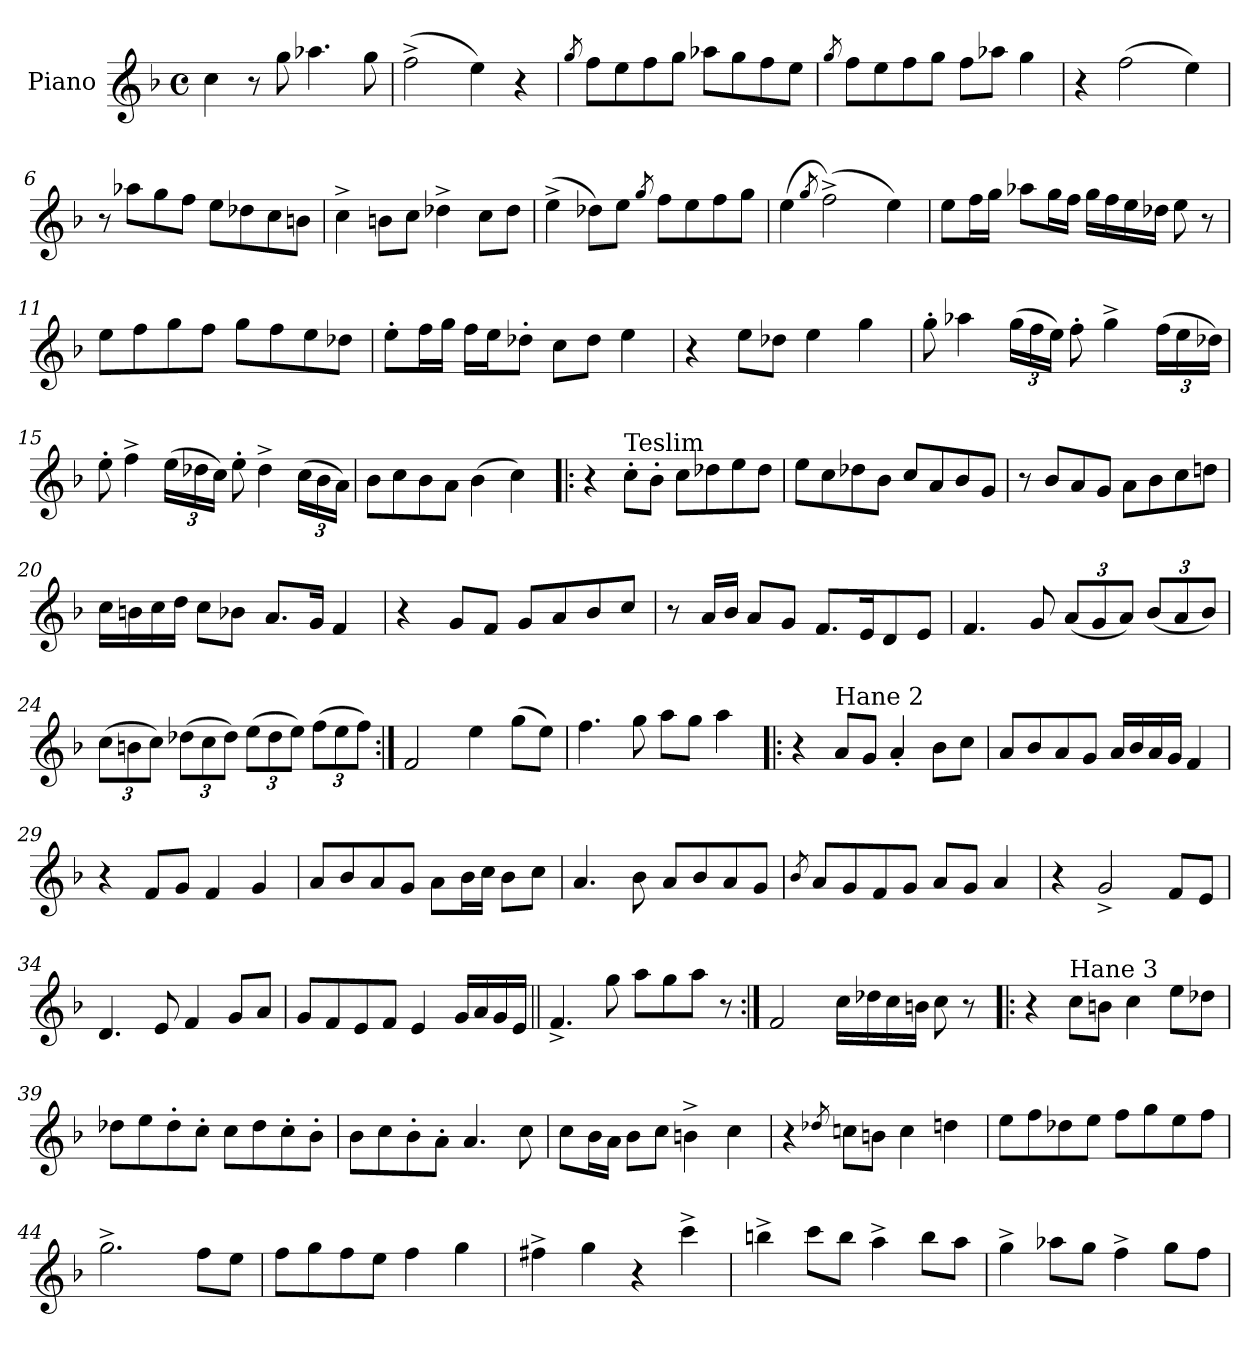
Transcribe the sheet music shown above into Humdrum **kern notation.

**kern
*part1
*staff1
*I"Piano
*I'Pno.
*clefG2
*k[b-]
*M4/4
*met(c)
=1
4cc\
8r
8gg\
4.aa-X\
8gg\
=2
(>2ff^\
4ee\)
4r
=3
8qgg/
8ff\L
8ee\
8ff\
8gg\J
8aa-X\L
8gg\
8ff\
8ee\J
=4
8qgg/
8ff\L
8ee\
8ff\
8gg\J
8ff\L
8aa-X\J
4gg\
=5
4r
(>2ff\
4ee\)
!!LO:LB:g=z
=6
8r
8aa-X\L
8gg\
8ff\J
8ee\L
8dd-X\
8cc\
8bn\J
=7
4cc^\
8bn\L
8cc\J
4dd-X^\
8cc\L
8dd-\J
=8
(>4ee^\
8dd-X\L)
8ee\J
8qgg/
8ff\L
8ee\
8ff\
8gg\J
=9
(<4ee\
8qgg/
(>2ff^\)
4ee\)
!!LO:LB:g=z
=10
8ee\L
16ff\L
16gg\JJ
8aa-X\L
16gg\L
16ff\JJ
16gg\LL
16ff\
16ee\
16dd-X\JJ
8ee\
8r
=11
8ee\L
8ff\
8gg\
8ff\J
8gg\L
8ff\
8ee\
8dd-X\J
=12
8ee'\L
16ff\L
16gg\JJ
16ff\LL
16ee\J
8dd-X'\J
8cc\L
8dd-\J
4ee\
=13
4r
8ee\L
8dd-X\J
4ee\
4gg\
!!LO:LB:g=z
=14
8gg'\
4aa-X\
*Xbrackettup
(>24gg\LL
24ff\
24ee\JJ)
8ff'\
4gg^\
(>24ff\LL
24ee\
24dd-X\JJ)
=15
8ee'\
4ff^\
(>24ee\LL
24dd-X\
24cc\JJ)
8ee'\
4dd-^\
(>24cc\LL
24b-\
24a\JJ)
=16
8b-\L
8cc\
8b-\
8a\J
(>4b-\
4cc\)
=17!|:
4r
!LO:TX:a:t=Teslim
8cc'\L
8b-'\J
8cc\L
8dd-X\
8ee\
8dd-\J
!!LO:LB:g=z
=18
8ee\L
8cc\
8dd-X\
8b-\J
8cc/L
8a/
8b-/
8g/J
=19
8r
8b-/L
8a/
8g/J
8a\L
8b-\
8cc\
8ddn\J
=20
16cc\LL
16bn\
16cc\
16dd\JJ
8cc\L
8b-X\J
8.a/L
16g/Jk
4f/
=21
4r
8g/L
8f/J
8g/L
8a/
8b-/
8cc/J
!!LO:LB:g=z
=22
8r
16a/LL
16b-/JJ
8a/L
8g/J
8.f/L
16e/K
8d/
8e/J
=23
4.f/
8g/
(<12a/L
12g/
12a/J)
(<12b-/L
12a/
12b-/J)
=24
(>12cc\L
12bn\
12cc\J)
(>12dd-X\L
12cc\
12dd-\J)
(>12ee\L
12dd-\
12ee\J)
(>12ff\L
12ee\
12ff\J)
=25:|!
2f/
4ee\
(>8gg\L
8ee\J)
=26
4.ff\
8gg\
8aa\L
8gg\J
4aa\
!!LO:LB:g=z
=27!|:
4r
!LO:TX:a:t=Hane 2
8a/L
8g/J
4a'/
8b-\L
8cc\J
=28
8a/L
8b-/
8a/
8g/J
16a/LL
16b-/
16a/
16g/JJ
4f/
=29
4r
8f/L
8g/J
4f/
4g/
=30
8a/L
8b-/
8a/
8g/J
8a\L
16b-\L
16cc\JJ
8b-\L
8cc\J
=31
4.a/
8b-\
8a/L
8b-/
8a/
8g/J
!!LO:LB:g=z
=32
8qb-/
8a/L
8g/
8f/
8g/J
8a/L
8g/J
4a/
=33
4r
2g^/
8f/L
8e/J
=34
4.d/
8e/
4f/
8g/L
8a/J
=35
8g/L
8f/
8e/
8f/J
4e/
16g/LL
16a/
16g/
16e/JJ
=36||
4.f^/
8gg\
8aa\L
8gg\
8aa\J
8r
!!LO:LB:g=z
=37:|!
2f/
16cc\LL
16dd-X\
16cc\
16bn\JJ
8cc\
8r
=38!|:
4r
!LO:TX:a:t=Hane 3
8cc\L
8bn\J
4cc\
8ee\L
8dd-X\J
=39
8dd-X\L
8ee\
8dd-'\
8cc'\J
8cc\L
8dd-\
8cc'\
8b-'\J
=40
8b-\L
8cc\
8b-'\
8a'\J
4.a/
8cc\
=41
8cc\L
16b-\L
16a\JJ
8b-\L
8cc\J
4bn^\
4cc\
!!LO:LB:g=z
=42
4r
8qdd-X/
8ccn\L
8bn\J
4cc\
4ddn\
=43
8ee\L
8ff\
8dd-X\
8ee\J
8ff\L
8gg\
8ee\
8ff\J
=44
2.gg^\
8ff\L
8ee\J
=45
8ff\L
8gg\
8ff\
8ee\J
4ff\
4gg\
=46
4ff#X^\
4gg\
4r
4ccc^\
=47
4bbn^\
8ccc\L
8bb\J
4aa^\
8bb\L
8aa\J
!!LO:PB:g=z
=48
4gg^\
8aa-X\L
8gg\J
4ff^\
8gg\L
8ff\J
=
*-
